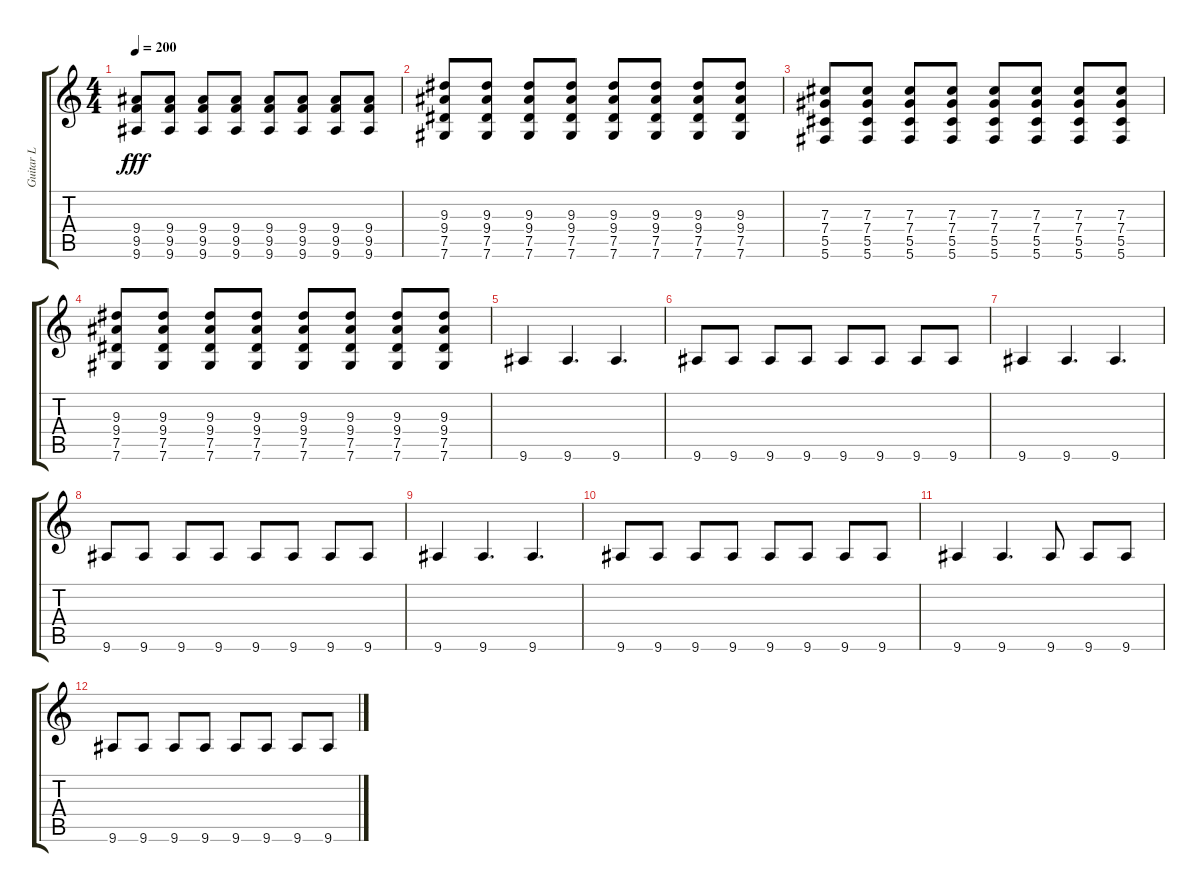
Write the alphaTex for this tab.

\track ("Guitar L" "Guitar L") {instrument overdrivenguitar}
\staff {score tabs}
\tuning (Eb4 Bb3 Gb3 Db3 Ab2 Db2) {hide}
\ts (4 4)
\tempo 200
\clef g2
\ks c
(9.4 9.5 9.6).8{dy fff} (9.4 9.5 9.6).8 (9.4 9.5 9.6).8 (9.4 9.5 9.6).8 (9.4 9.5 9.6).8 (9.4 9.5 9.6).8 (9.4 9.5 9.6).8 (9.4 9.5 9.6).8 |
(9.3 9.4 7.5 7.6).8 (9.3 9.4 7.5 7.6).8 (9.3 9.4 7.5 7.6).8 (9.3 9.4 7.5 7.6).8 (9.3 9.4 7.5 7.6).8 (9.3 9.4 7.5 7.6).8 (9.3 9.4 7.5 7.6).8 (9.3 9.4 7.5 7.6).8 |
(7.3 7.4 5.5 5.6).8 (7.3 7.4 5.5 5.6).8 (7.3 7.4 5.5 5.6).8 (7.3 7.4 5.5 5.6).8 (7.3 7.4 5.5 5.6).8 (7.3 7.4 5.5 5.6).8 (7.3 7.4 5.5 5.6).8 (7.3 7.4 5.5 5.6).8 |
(9.3 9.4 7.5 7.6).8 (9.3 9.4 7.5 7.6).8 (9.3 9.4 7.5 7.6).8 (9.3 9.4 7.5 7.6).8 (9.3 9.4 7.5 7.6).8 (9.3 9.4 7.5 7.6).8 (9.3 9.4 7.5 7.6).8 (9.3 9.4 7.5 7.6).8 |
9.6.4 9.6.4{d} 9.6.4{d} |
9.6.8 9.6.8 9.6.8 9.6.8 9.6.8 9.6.8 9.6.8 9.6.8 |
9.6.4 9.6.4{d} 9.6.4{d} |
9.6.8 9.6.8 9.6.8 9.6.8 9.6.8 9.6.8 9.6.8 9.6.8 |
9.6.4 9.6.4{d} 9.6.4{d} |
9.6.8 9.6.8 9.6.8 9.6.8 9.6.8 9.6.8 9.6.8 9.6.8 |
9.6.4 9.6.4{d} 9.6.8 9.6.8 9.6.8 |
9.6.8 9.6.8 9.6.8 9.6.8 9.6.8 9.6.8 9.6.8 9.6.8
